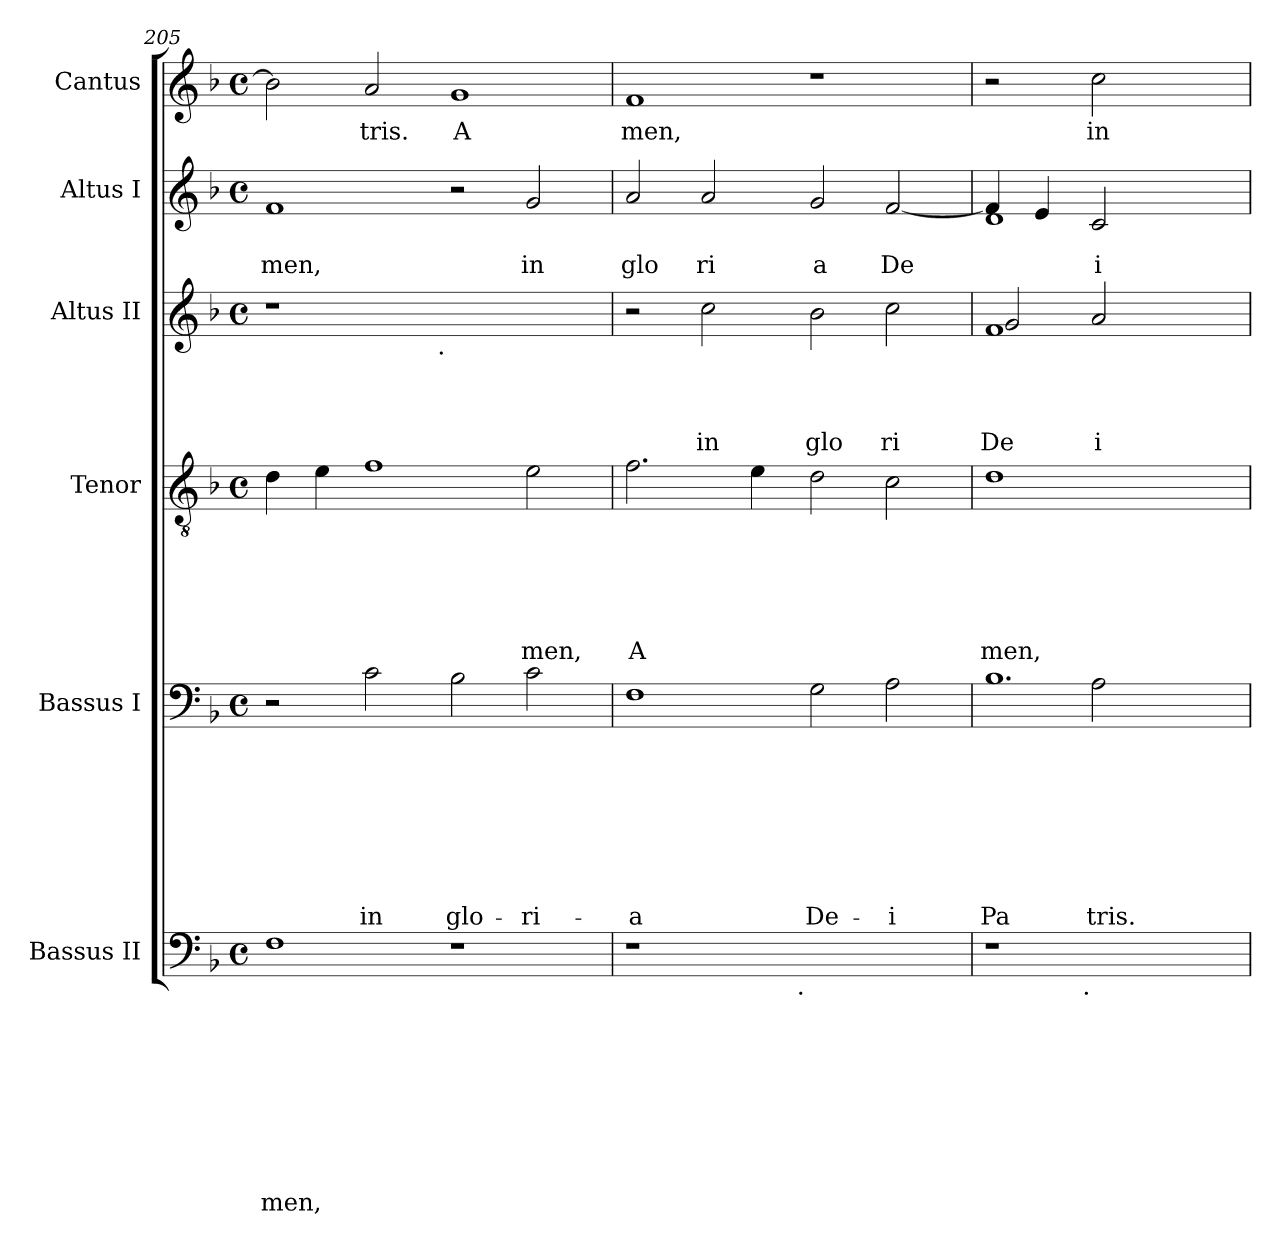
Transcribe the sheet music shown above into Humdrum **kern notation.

**kern	**text	**text	**text	**text	**text	**text	**text	**text	**text	**kern	**text	**text	**text	**text	**text	**text	**text	**text	**kern	**text	**text	**text	**text	**text	**text	**kern	**text	**text	**text	**text	**kern	**text	**text	**kern	**text
*part6	*part6	*part6	*part6	*part6	*part6	*part6	*part6	*part6	*part6	*part5	*part5	*part5	*part5	*part5	*part5	*part5	*part5	*part5	*part4	*part4	*part4	*part4	*part4	*part4	*part4	*part3	*part3	*part3	*part3	*part3	*part2	*part2	*part2	*part1	*part1
*staff6	*staff6	*staff6	*staff6	*staff6	*staff6	*staff6	*staff6	*staff6	*staff6	*staff5	*staff5	*staff5	*staff5	*staff5	*staff5	*staff5	*staff5	*staff5	*staff4	*staff4	*staff4	*staff4	*staff4	*staff4	*staff4	*staff3	*staff3	*staff3	*staff3	*staff3	*staff2	*staff2	*staff2	*staff1	*staff1
*I"Bassus II	*	*	*	*	*	*	*	*	*	*I"Bassus I	*	*	*	*	*	*	*	*	*I"Tenor	*	*	*	*	*	*	*I"Altus II	*	*	*	*	*I"Altus I	*	*	*I"Cantus	*
*I'B II	*	*	*	*	*	*	*	*	*	*I'B I	*	*	*	*	*	*	*	*	*I'T	*	*	*	*	*	*	*I'A II	*	*	*	*	*I'A I	*	*	*	*
*clefF4	*	*	*	*	*	*	*	*	*	*clefF4	*	*	*	*	*	*	*	*	*clefGv2	*	*	*	*	*	*	*clefG2	*	*	*	*	*clefG2	*	*	*clefG2	*
*k[b-]	*	*	*	*	*	*	*	*	*	*k[b-]	*	*	*	*	*	*	*	*	*k[b-]	*	*	*	*	*	*	*k[b-]	*	*	*	*	*k[b-]	*	*	*k[b-]	*
*F:	*	*	*	*	*	*	*	*	*	*F:	*	*	*	*	*	*	*	*	*F:	*	*	*	*	*	*	*F:	*	*	*	*	*F:	*	*	*F:	*
*M4/4	*	*	*	*	*	*	*	*	*	*M4/4	*	*	*	*	*	*	*	*	*M4/4	*	*	*	*	*	*	*M4/4	*	*	*	*	*M4/4	*	*	*M4/4	*
*met(c)	*	*	*	*	*	*	*	*	*	*met(c)	*	*	*	*	*	*	*	*	*met(c)	*	*	*	*	*	*	*met(c)	*	*	*	*	*met(c)	*	*	*met(c)	*
=205	=205	=205	=205	=205	=205	=205	=205	=205	=205	=205	=205	=205	=205	=205	=205	=205	=205	=205	=205	=205	=205	=205	=205	=205	=205	=205	=205	=205	=205	=205	=205	=205	=205	=205	=205
!	!	!	!	!	!	!	!	!	!LO:LY:b	!	!	!	!	!	!	!	!	!	!	!	!	!	!	!	!	!	!	!	!	!	!	!	!LO:LY:b	!	!
*	*	*	*	*	*	*	*	*	*	*	*	*	*	*	*	*	*	*	*	*	*	*	*	*	*	*^	*	*	*	*	*	*	*	*	*
1F	.	.	.	.	.	.	.	.	men,	2r	.	.	.	.	.	.	.	.	4d\	.	.	.	.	.	.	1r	2ryy	.	.	.	.	1f	.	men,	2b-\]	.
.	.	.	.	.	.	.	.	.	.	.	.	.	.	.	.	.	.	.	4e\	.	.	.	.	.	.	.	.	.	.	.	.	.	.	.	.	.
!	!	!	!	!	!	!	!	!	!	!	!	!	!	!	!	!	!	!LO:LY:b	!	!	!	!	!	!	!	!	!	!	!	!	!	!	!	!	!	!LO:LY:b
.	.	.	.	.	.	.	.	.	.	2c\	.	.	.	.	.	.	.	in	1f	.	.	.	.	.	.	.	4...ryy	.	.	.	.	.	.	.	2a/	tris.
!	!	!	!	!	!	!	!	!	!	!	!	!	!	!	!	!	!	!	!	!	!	!	!	!	!	!	!LO:TX:b:t=.	!	!	!	!	!	!	!	!	!
.	.	.	.	.	.	.	.	.	.	.	.	.	.	.	.	.	.	.	.	.	.	.	.	.	.	.	1ryy	.	.	.	.	.	.	.	.	.
!	!	!	!	!	!	!	!	!	!	!	!	!	!	!	!	!	!	!LO:LY:b	!	!	!	!	!	!	!	!	!	!	!	!	!	!	!	!	!	!LO:LY:b
1r	.	.	.	.	.	.	.	.	.	2B-\	.	.	.	.	.	.	.	glo-	.	.	.	.	.	.	.	1ryy	.	.	.	.	.	2r	.	.	1g	A
!	!	!	!	!	!	!	!	!	!	!	!	!	!	!	!	!	!	!LO:LY:b	!	!	!	!	!	!	!LO:LY:b	!	!	!	!	!	!	!	!	!LO:LY:b	!	!
.	.	.	.	.	.	.	.	.	.	2c\	.	.	.	.	.	.	.	-ri-	2e\	.	.	.	.	.	men,	.	.	.	.	.	.	2g/	.	in	.	.
.	.	.	.	.	.	.	.	.	.	.	.	.	.	.	.	.	.	.	.	.	.	.	.	.	.	.	32ryy	.	.	.	.	.	.	.	.	.
=206	=206	=206	=206	=206	=206	=206	=206	=206	=206	=206	=206	=206	=206	=206	=206	=206	=206	=206	=206	=206	=206	=206	=206	=206	=206	=206	=206	=206	=206	=206	=206	=206	=206	=206	=206	=206
!	!	!	!	!	!	!	!	!	!	!	!	!	!	!	!	!	!	!LO:LY:b	!	!	!	!	!	!	!LO:LY:b	!	!	!	!	!	!	!	!	!LO:LY:b	!	!LO:LY:b
*^	*	*	*	*	*	*	*	*	*	*	*	*	*	*	*	*	*	*	*	*	*	*	*	*	*	*v	*v	*	*	*	*	*	*	*	*	*
1r	2ryy	.	.	.	.	.	.	.	.	.	1F	.	.	.	.	.	.	.	-a	2.f\	.	.	.	.	.	A	2r	.	.	.	.	2a/	.	glo	1f	men,
!	!	!	!	!	!	!	!	!	!	!	!	!	!	!	!	!	!	!	!	!	!	!	!	!	!	!	!	!	!	!	!LO:LY:b	!	!	!LO:LY:b	!	!
.	4...ryy	.	.	.	.	.	.	.	.	.	.	.	.	.	.	.	.	.	.	.	.	.	.	.	.	.	2cc\	.	.	.	in	2a/	.	ri	.	.
.	.	.	.	.	.	.	.	.	.	.	.	.	.	.	.	.	.	.	.	4e\	.	.	.	.	.	.	.	.	.	.	.	.	.	.	.	.
!	!LO:TX:b:t=.	!	!	!	!	!	!	!	!	!	!	!	!	!	!	!	!	!	!	!	!	!	!	!	!	!	!	!	!	!	!	!	!	!	!	!
.	1ryy	.	.	.	.	.	.	.	.	.	.	.	.	.	.	.	.	.	.	.	.	.	.	.	.	.	.	.	.	.	.	.	.	.	.	.
!	!	!	!	!	!	!	!	!	!	!	!	!	!	!	!	!	!	!	!LO:LY:b	!	!	!	!	!	!	!	!	!	!	!	!LO:LY:b	!	!	!LO:LY:b	!	!
1ryy	.	.	.	.	.	.	.	.	.	.	2G\	.	.	.	.	.	.	.	De-	2d\	.	.	.	.	.	.	2b-\	.	.	.	glo	2g/	.	a	1r	.
!	!	!	!	!	!	!	!	!	!	!	!	!	!	!	!	!	!	!	!LO:LY:b	!	!	!	!	!	!	!	!	!	!	!	!LO:LY:b	!	!	!LO:LY:b	!	!
.	.	.	.	.	.	.	.	.	.	.	2A\	.	.	.	.	.	.	.	-i	2c\	.	.	.	.	.	.	2cc\	.	.	.	ri	[<2f/	.	De	.	.
.	32ryy	.	.	.	.	.	.	.	.	.	.	.	.	.	.	.	.	.	.	.	.	.	.	.	.	.	.	.	.	.	.	.	.	.	.	.
=207	=207	=207	=207	=207	=207	=207	=207	=207	=207	=207	=207	=207	=207	=207	=207	=207	=207	=207	=207	=207	=207	=207	=207	=207	=207	=207	=207	=207	=207	=207	=207	=207	=207	=207	=207	=207
!	!	!	!	!	!	!	!	!	!	!	!	!	!	!	!	!	!	!	!LO:LY:b	!	!	!	!	!	!	!LO:LY:b	!	!	!	!	!LO:LY:b	!	!	!	!	!
*	*	*	*	*	*	*	*	*	*	*	*^	*	*	*	*	*	*	*	*	*	*	*	*	*	*	*	*^	*	*	*	*	*	*	*	*	*
!	!	!	!	!	!	!	!	!	!	!	!	!	!	!	!	!	!	!	!	!	!	!	!	!	!	!	!	!	!	!	!	!	!LO:LY:b	!	!	!	!	!
*	*	*	*	*	*	*	*	*	*	*	*	*	*	*	*	*	*	*	*	*	*	*	*	*	*	*	*	*	*	*	*	*	*	*^	*	*	*	*
1r	4ryy	.	.	.	.	.	.	.	.	.	1.B-	2ryy	.	.	.	.	.	.	.	Pa-	1d	.	.	.	.	.	men,	1f	2g/	.	.	.	De	4f/]	1d	.	.	2r	.
.	8...ryy	.	.	.	.	.	.	.	.	.	.	.	.	.	.	.	.	.	.	.	.	.	.	.	.	.	.	.	.	.	.	.	.	4e/	.	.	.	.	.
!	!LO:TX:b:t=.	!	!	!	!	!	!	!	!	!	!	!	!	!	!	!	!	!	!	!	!	!	!	!	!	!	!	!	!	!	!	!	!	!	!	!	!	!	!
.	1ryy	.	.	.	.	.	.	.	.	.	.	.	.	.	.	.	.	.	.	.	.	.	.	.	.	.	.	.	.	.	.	.	.	.	.	.	.	.	.
!	!	!	!	!	!	!	!	!	!	!	!	!	!	!	!	!	!	!	!	!LO:LY:b	!	!	!	!	!	!	!	!	!	!	!	!	!LO:LY:b	!	!	!	!LO:LY:b	!	!LO:LY:b
.	.	.	.	.	.	.	.	.	.	.	.	2A\	.	.	.	.	.	.	.	-tris.	.	.	.	.	.	.	.	.	2a/	.	.	.	i	2c/	.	.	i	2cc\	in
2ryy	.	.	.	.	.	.	.	.	.	.	.	2ryy	.	.	.	.	.	.	.	.	2ryy	.	.	.	.	.	.	2ryy	2ryy	.	.	.	.	2ryy	2ryy	.	.	2ryy	.
.	64ryy	.	.	.	.	.	.	.	.	.	.	.	.	.	.	.	.	.	.	.	.	.	.	.	.	.	.	.	.	.	.	.	.	.	.	.	.	.	.
*v	*v	*	*	*	*	*	*	*	*	*	*	*	*	*	*	*	*	*	*	*	*	*	*	*	*	*	*	*v	*v	*	*	*	*	*v	*v	*	*	*	*
*	*	*	*	*	*	*	*	*	*	*v	*v	*	*	*	*	*	*	*	*	*	*	*	*	*	*	*	*	*	*	*	*	*	*	*	*	*
=	=	=	=	=	=	=	=	=	=	=	=	=	=	=	=	=	=	=	=	=	=	=	=	=	=	=	=	=	=	=	=	=	=	=	=
*-	*-	*-	*-	*-	*-	*-	*-	*-	*-	*-	*-	*-	*-	*-	*-	*-	*-	*-	*-	*-	*-	*-	*-	*-	*-	*-	*-	*-	*-	*-	*-	*-	*-	*-	*-
